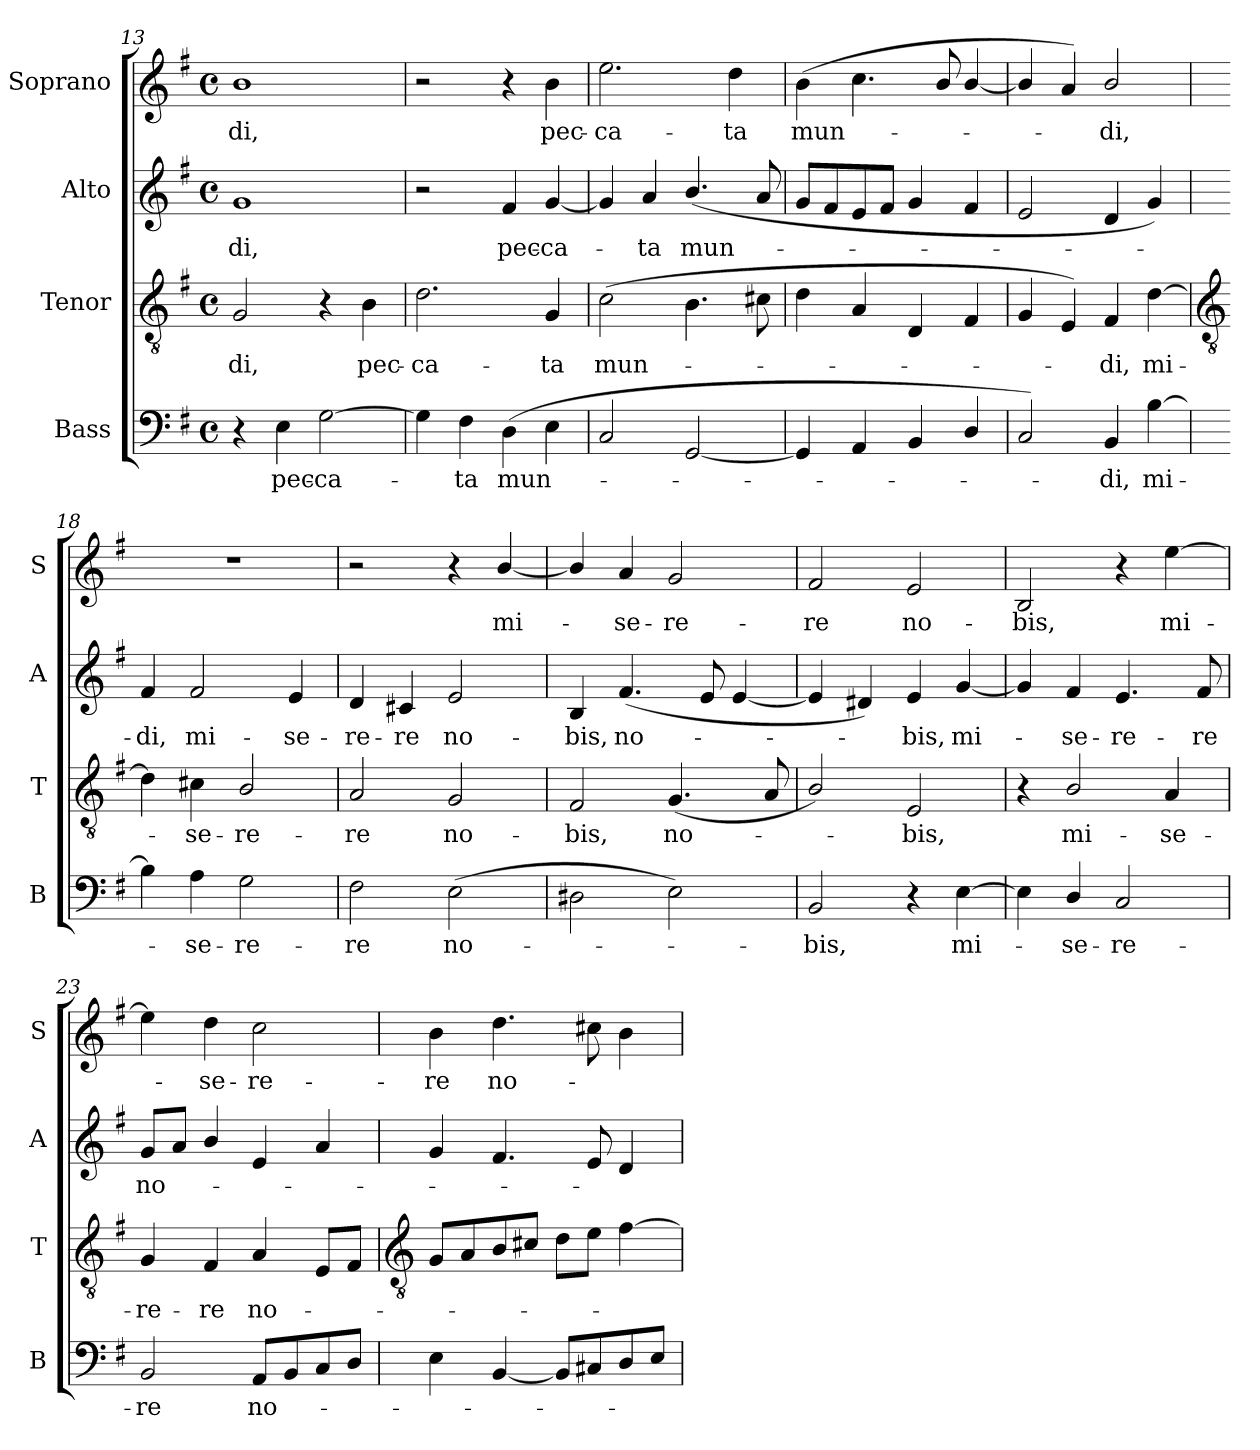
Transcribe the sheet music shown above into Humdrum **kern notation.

**kern	**text	**kern	**text	**kern	**text	**kern	**text
*part4	*part4	*part3	*part3	*part2	*part2	*part1	*part1
*staff4	*staff4	*staff3	*staff3	*staff2	*staff2	*staff1	*staff1
*I"Bass	*	*I"Tenor	*	*I"Alto	*	*I"Soprano	*
*I'B	*	*I'T	*	*I'A	*	*I'S	*
*clefF4	*	*clefGv2	*	*clefG2	*	*clefG2	*
*k[f#]	*	*k[f#]	*	*k[f#]	*	*k[f#]	*
*G:	*	*G:	*	*G:	*	*G:	*
*M4/4	*	*M4/4	*	*M4/4	*	*M4/4	*
*met(c)	*	*met(c)	*	*met(c)	*	*met(c)	*
=13	=13	=13	=13	=13	=13	=13	=13
!	!	!	!LO:LY:b	!	!LO:LY:b	!	!LO:LY:b
4r	.	2G	di,	1g	di,	1b	di,
!	!LO:LY:b	!	!	!	!	!	!
4E	pec-	.	.	.	.	.	.
!	!LO:LY:b	!	!	!	!	!	!
[2G	-ca-	4r	.	.	.	.	.
!	!	!	!LO:LY:b	!	!	!	!
.	.	4B	pec-	.	.	.	.
=14	=14	=14	=14	=14	=14	=14	=14
!	!	!	!LO:LY:b	!	!	!	!
4G]	.	2.d	-ca-	2r	.	2r	.
!	!LO:LY:b	!	!	!	!	!	!
4F#	ta	.	.	.	.	.	.
!	!LO:LY:b	!	!	!	!LO:LY:b	!	!
(<4D	mun-	.	.	4f#	pec-	4r	.
!	!	!	!LO:LY:b	!	!LO:LY:b	!	!LO:LY:b
4E	.	4G	-ta	[4g	-ca-	4b	pec-
=15	=15	=15	=15	=15	=15	=15	=15
!	!	!	!LO:LY:b	!	!	!	!LO:LY:b
2C	.	(<2c	mun-	4g]	.	2.ee	-ca-
!	!	!	!	!	!LO:LY:b	!	!
.	.	.	.	4a	ta	.	.
!	!	!	!	!	!LO:LY:b	!	!
[2GG	.	4.B	.	(<4.b/	mun-	.	.
!	!	!	!	!	!	!	!LO:LY:b
.	.	.	.	.	.	4dd	-ta
.	.	8c#X	.	8a	.	.	.
=16	=16	=16	=16	=16	=16	=16	=16
!	!	!	!	!	!	!	!LO:LY:b
4GG]	.	4d	.	8gL	.	(<4b	mun-
.	.	.	.	8f#	.	.	.
4AA	.	4A	.	8e	.	4.cc	.
.	.	.	.	8f#J	.	.	.
4BB	.	4D	.	4g	.	.	.
.	.	.	.	.	.	8b/	.
4D/	.	4F#	.	4f#	.	[4b/	.
=17	=17	=17	=17	=17	=17	=17	=17
2C)	.	4G	.	2e	.	4b/]	.
.	.	4E)	.	.	.	4a)	.
!	!LO:LY:b	!	!LO:LY:b	!	!	!	!LO:LY:b
4BB	di,	4F#	di,	4d	.	2b/	di,
!	!LO:LY:b	!	!LO:LY:b	!	!	!	!
[4B	mi-	[4d	mi-	4g)	.	.	.
!!LO:LB:g=z
=18	=18	=18	=18	=18	=18	=18	=18
*	*	*clefGv2	*	*	*	*	*
!	!	!	!	!	!LO:LY:b	!	!
4B]	.	4d]	.	4f#	di,	1r	.
!	!LO:LY:b	!	!LO:LY:b	!	!LO:LY:b	!	!
4A	se-	4c#X	se-	2f#	mi-	.	.
!	!LO:LY:b	!	!LO:LY:b	!	!	!	!
2G	-re-	2B/	-re-	.	.	.	.
!	!	!	!	!	!LO:LY:b	!	!
.	.	.	.	4e	-se-	.	.
=19	=19	=19	=19	=19	=19	=19	=19
!	!LO:LY:b	!	!LO:LY:b	!	!LO:LY:b	!	!
2F#	-re	2A	-re	4d	-re-	2r	.
!	!	!	!	!	!LO:LY:b	!	!
.	.	.	.	4c#X	-re	.	.
!	!LO:LY:b	!	!LO:LY:b	!	!LO:LY:b	!	!
(>2E	no-	2G	no-	2e	no-	4r	.
!	!	!	!	!	!	!	!LO:LY:b
.	.	.	.	.	.	[4b/	mi-
=20	=20	=20	=20	=20	=20	=20	=20
!	!	!	!LO:LY:b	!	!LO:LY:b	!	!
2D#X	.	2F#	-bis,	4B	-bis,	4b/]	.
!	!	!	!	!	!LO:LY:b	!	!LO:LY:b
.	.	.	.	(<4.f#	no-	4a	se-
!	!	!	!LO:LY:b	!	!	!	!LO:LY:b
2E)	.	(<4.G	no-	.	.	2g	-re-
.	.	.	.	8e	.	.	.
.	.	.	.	[4e	.	.	.
.	.	8A	.	.	.	.	.
=21	=21	=21	=21	=21	=21	=21	=21
!	!LO:LY:b	!	!	!	!	!	!LO:LY:b
2BB	bis,	2B/)	.	4e]	.	2f#	-re
.	.	.	.	4d#X)	.	.	.
!	!	!	!LO:LY:b	!	!LO:LY:b	!	!LO:LY:b
4r	.	2E	bis,	4e	bis,	2e	no-
!	!LO:LY:b	!	!	!	!LO:LY:b	!	!
[4E	mi-	.	.	[4g	mi-	.	.
=22	=22	=22	=22	=22	=22	=22	=22
!	!	!	!	!	!	!	!LO:LY:b
4E]	.	4r	.	4g]	.	2B	-bis,
!	!LO:LY:b	!	!LO:LY:b	!	!LO:LY:b	!	!
4D/	se-	2B/	mi-	4f#	se-	.	.
!	!LO:LY:b	!	!	!	!LO:LY:b	!	!
2C	-re-	.	.	4.e	-re-	4r	.
!	!	!	!LO:LY:b	!	!	!	!LO:LY:b
.	.	4A	-se-	.	.	[4ee	mi-
!	!	!	!	!	!LO:LY:b	!	!
.	.	.	.	8f#	-re	.	.
=23	=23	=23	=23	=23	=23	=23	=23
!	!LO:LY:b	!	!LO:LY:b	!	!LO:LY:b	!	!
2BB	-re	4G	-re-	8gL	no-	4ee]	.
.	.	.	.	8aJ	.	.	.
!	!	!	!LO:LY:b	!	!	!	!LO:LY:b
.	.	4F#	-re	4b/	.	4dd	se-
!	!LO:LY:b	!	!LO:LY:b	!	!	!	!LO:LY:b
8AAL	no-	4A	no-	4e	.	2cc	-re-
8BB	.	.	.	.	.	.	.
8C	.	8EL	.	4a	.	.	.
8DJ	.	8F#J	.	.	.	.	.
!!LO:LB:g=z
=24	=24	=24	=24	=24	=24	=24	=24
*	*	*clefGv2	*	*	*	*	*
!	!	!	!	!	!	!	!LO:LY:b
4E	.	8GL	.	4g	.	4b	-re
.	.	8A	.	.	.	.	.
!	!	!	!	!	!	!	!LO:LY:b
[4BB	.	8B	.	4.f#	.	4.dd	no-
.	.	8c#XJ	.	.	.	.	.
8BBL]	.	8dL	.	.	.	.	.
8C#X	.	8eJ	.	8e	.	8cc#X	.
8D	.	[4f#	.	4d	.	4b	.
8EJ	.	.	.	.	.	.	.
=	=	=	=	=	=	=	=
*-	*-	*-	*-	*-	*-	*-	*-
